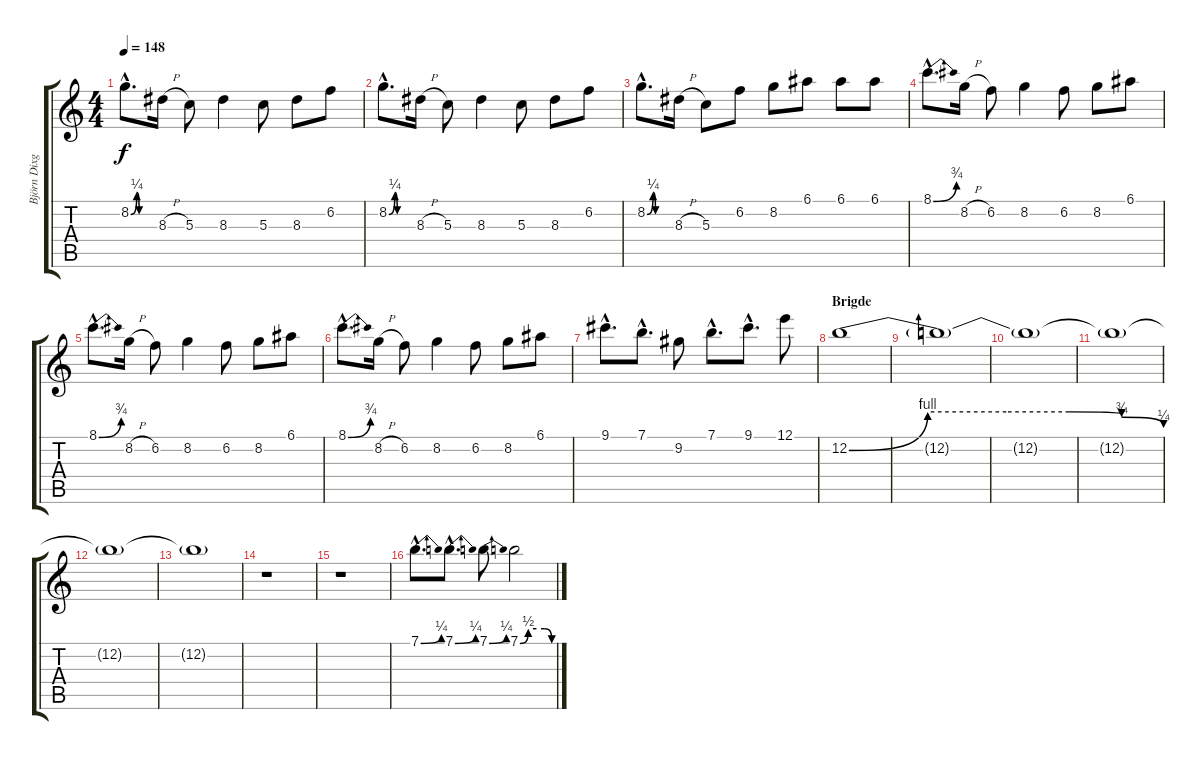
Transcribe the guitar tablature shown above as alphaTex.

\track ("Björn Dixgard - Lead Guitar" "Björn Dixg") {instrument distortionguitar}
\staff {score tabs}
\tuning (E4 B3 G3 D3 A2 E2) {hide}
\ts (4 4)
\tempo 148
\clef g2
\ks c
8.2{be (custom 0 0 15 1 21 0 25 0 27 0 30 0 45 0 60 0) hac}.8{d dy f} 8.3{h}.16 5.3.8 8.3.4 5.3.8 8.3.8 6.2.8 |
8.2{be (custom 0 0 15 1 21 0 25 0 27 0 30 0 45 0 60 0) hac}.8{d} 8.3{h}.16 5.3.8 8.3.4 5.3.8 8.3.8 6.2.8 |
8.2{be (custom 0 0 15 1 21 0 25 0 27 0 30 0 45 0 60 0) hac}.8{d} 8.3{h}.16 5.3.8 6.2.8 8.2.8 6.1.8 6.1.8 6.1.8 |
8.1{be (bend 0 0 60 3) hac}.8{d} 8.2{h}.16 6.2.8 8.2.4 6.2.8 8.2.8 6.1.8 |
8.1{be (bend 0 0 60 3) hac}.8{d} 8.2{h}.16 6.2.8 8.2.4 6.2.8 8.2.8 6.1.8 |
8.1{be (bend 0 0 60 3) hac}.8{d} 8.2{h}.16 6.2.8 8.2.4 6.2.8 8.2.8 6.1.8 |
9.1{hac}.8{d} 7.1{hac}.8{d} 9.2.8 7.1{hac}.8{d} 9.1{hac}.8{d} 12.1.8 |
\section ("" "Brigde")
12.2{be (custom 0 0 15 4 30 4 42 4 52 3 60 1)}.1 |
12.2{t}.1{volume 7} |
12.2{t}.1 |
12.2{t}.1 |
12.2{t}.1 |
12.2{t}.1{volume 3} |
r.1 |
r.1 |
7.1{be (bend 0 0 60 1) hac}.8{d volume 12} 7.1{be (bend 0 0 60 1) hac}.8{d} 7.1{be (bend 0 0 60 1)}.8 7.1{be (custom 0 0 15 2 30 2 45 2 58 0 60 0)}.2
